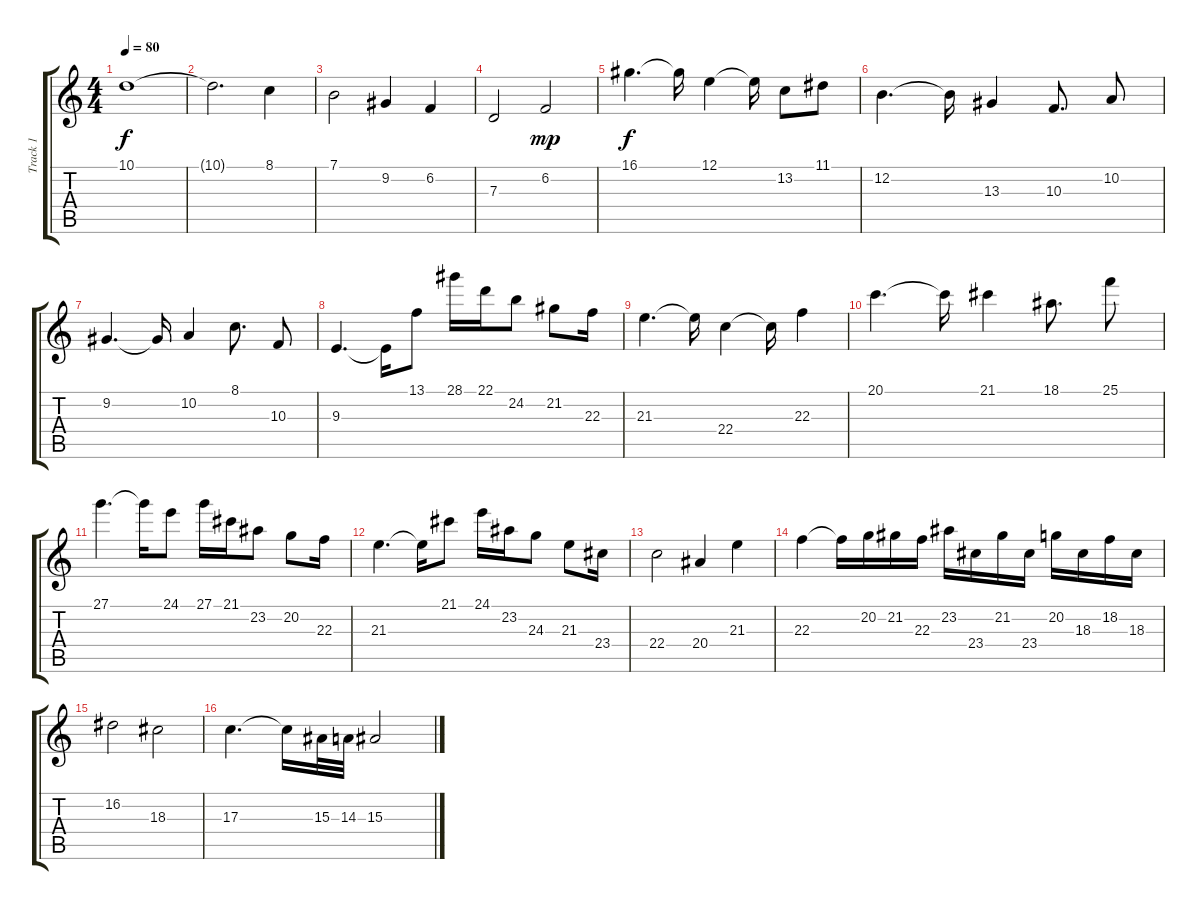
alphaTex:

\track ("Track 1" "Track 1") {instrument violin}
\staff {score tabs}
\tuning (E4 B3 G3 D3 A2 E2) {hide}
\ts (4 4)
\tempo 80
\clef g2
\ks c
10.1.1{dy f} |
10.1{t}.2{d} 8.1.4 |
7.1.2 9.2.4 6.2.4 |
7.3.2 6.2.2{dy mp} |
16.1.4{d dy f instrument violin} 16.1{t}.16 12.1.4 12.1{t}.16 13.2.8 11.1.8 |
12.2.4{d} 12.2{t}.16 13.3.4 10.3.8{d} 10.2.8 |
9.2.4{d} 9.2{t}.16 10.2.4 8.1.8{d} 10.3.8 |
9.3.4{d} 9.3{t}.16 13.1.8 28.1.16 22.1.16 24.2.8 21.2.8 22.3.16 |
21.3.4{d} 21.3{t}.16 22.4.4 22.4{t}.16 22.3.4 |
20.1.4{d} 20.1{t}.16 21.1.4 18.1.8{d} 25.1.8 |
27.1.4{d} 27.1{t}.16 24.1.8 27.1.16 21.1.16 23.2.8 20.2.8 22.3.16 |
21.3.4{d} 21.3{t}.16 21.1.8 24.1.16 23.2.16 24.3.8 21.3.8 23.4.16 |
22.4.2{instrument lead2sawtooth} 20.4.4 21.3.4 |
22.3.4 22.3{t}.16 20.2.16 21.2.16 22.3.16 23.2.16 23.4.16 21.2.16 23.4.16 20.2.16 18.3.16 18.2.16 18.3.16 |
16.2.2 18.3.2 |
17.3.4{d} 17.3{t}.16 15.3.32 14.3.32 15.3.2
